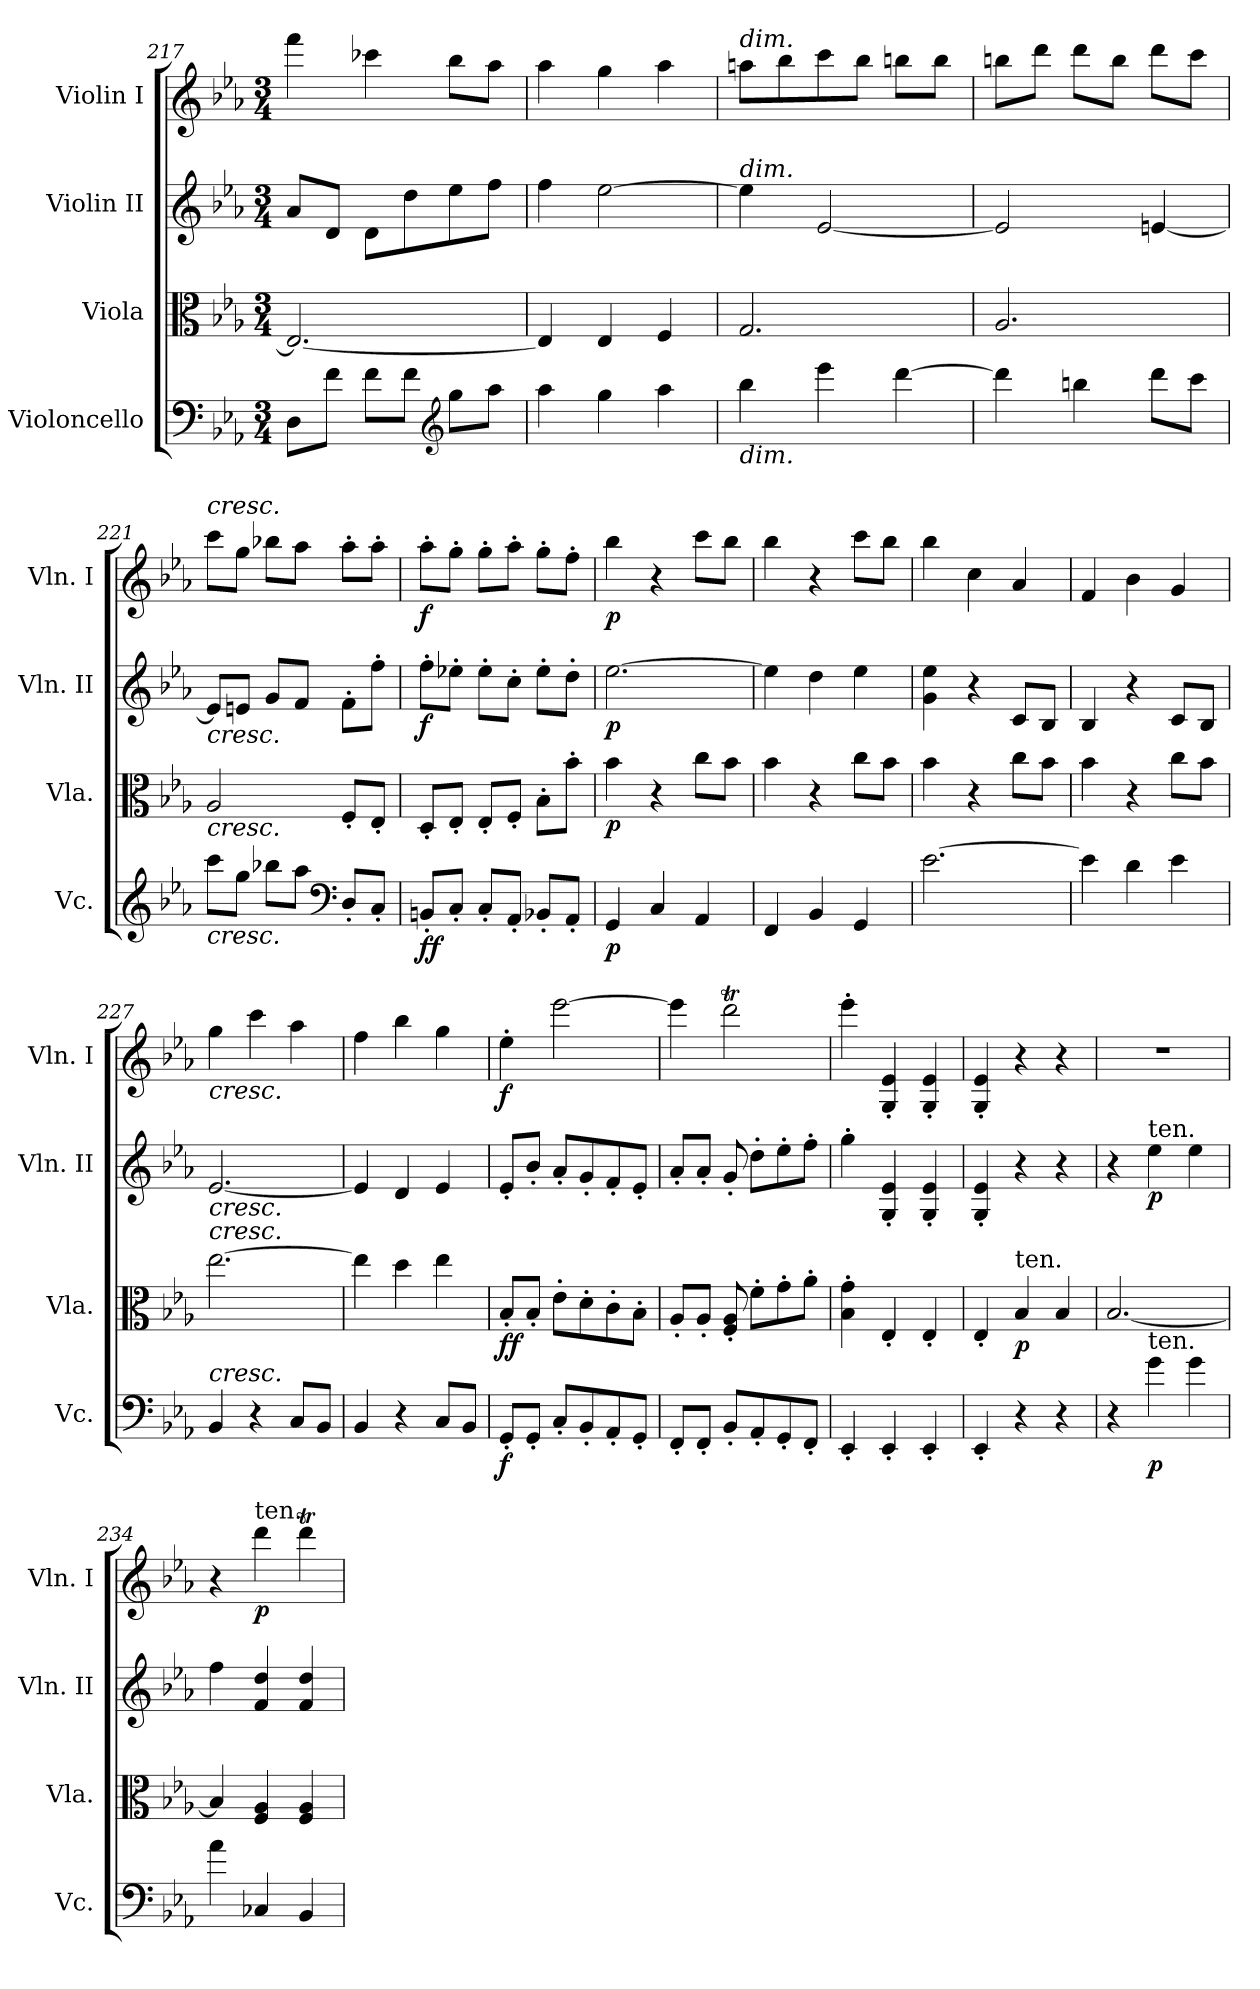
**kern	**dynam	**kern	**dynam	**kern	**dynam	**kern	**dynam
*part4	*part4	*part3	*part3	*part2	*part2	*part1	*part1
*staff4	*staff4	*staff3	*staff3	*staff2	*staff2	*staff1	*staff1
*I"Violoncello	*	*I"Viola	*	*I"Violin II	*	*I"Violin I	*
*I'Vc.	*	*I'Vla.	*	*I'Vln. II	*	*I'Vln. I	*
*clefF4	*	*clefC3	*	*clefG2	*	*clefG2	*
*k[b-e-a-]	*	*k[b-e-a-]	*	*k[b-e-a-]	*	*k[b-e-a-]	*
*E-:	*	*E-:	*	*E-:	*	*E-:	*
*M3/4	*	*M3/4	*	*M3/4	*	*M3/4	*
=217	=217	=217	=217	=217	=217	=217	=217
8D\L	.	2.E-/_	.	8a-/L	.	4fff\	.
8f\J	.	.	.	8d/J	.	.	.
8f\L	.	.	.	8d\L	.	4ccc-X\	.
8f\J	.	.	.	8dd\	.	.	.
*clefG2	*	*	*	*	*	*	*
8gg\L	.	.	.	8ee-\	.	8bb-\L	.
8aa-\J	.	.	.	8ff\J	.	8aa-\J	.
=218	=218	=218	=218	=218	=218	=218	=218
4aa-\	.	4E-/]	.	4ff\	.	4aa-\	.
4gg\	.	4E-/	.	[2ee-\	.	4gg\	.
4aa-\	.	4F/	.	.	.	4aa-\	.
=219	=219	=219	=219	=219	=219	=219	=219
!	!	!	!	!	!	!LO:TX:a:i:t=dim.	!
!	!	!	!	!LO:TX:a:i:t=dim.	!	!	!
!LO:TX:b:i:t=dim.	!	!	!	!	!	!	!
4bb-\	.	2.G/	.	4ee-\]	.	8aan\L	.
.	.	.	.	.	.	8bb-\	.
4eee-\	.	.	.	[2e-/	.	8ccc\	.
.	.	.	.	.	.	8bb-\J	.
[4ddd\	.	.	.	.	.	8bbn\L	.
.	.	.	.	.	.	8bb\J	.
=220	=220	=220	=220	=220	=220	=220	=220
4ddd\]	.	2.A-/	.	2e-/]	.	8bbn\L	.
.	.	.	.	.	.	8ddd\J	.
4bbn\	.	.	.	.	.	8ddd\L	.
.	.	.	.	.	.	8bb\J	.
8ddd\L	.	.	.	[4en/	.	8ddd\L	.
8ccc\J	.	.	.	.	.	8ccc\J	.
=221	=221	=221	=221	=221	=221	=221	=221
!	!	!	!	!	!	!LO:TX:a:i:t=cresc.	!
!	!	!	!	!LO:TX:b:i:t=cresc.	!	!	!
!	!	!LO:TX:b:i:t=cresc.	!	!	!	!	!
!LO:TX:b:i:t=cresc.	!	!	!	!	!	!	!
8ccc\L	.	2A-/	.	8e/L]	.	8ccc\L	.
8gg\J	.	.	.	8en/J	.	8gg\J	.
8bb-X\L	.	.	.	8g/L	.	8bb-X\L	.
8aa-\J	.	.	.	8f/J	.	8aa-\J	.
*clefF4	*	*	*	*	*	*	*
8D'/L	.	8F'/L	.	8f'\L	.	8aa-'\L	.
8C'/J	.	8E-'/J	.	8ff'\J	.	8aa-'\J	.
=222	=222	=222	=222	=222	=222	=222	=222
!	!LO:DY:b	!	!	!	!	!	!
!	!LO:DY:n=1:b	!	!	!	!LO:DY:b	!	!LO:DY:b
8BBn'/L	f f	8D'/L	.	8ff'\L	f	8aa-'\L	f
8C'/J	.	8E-'/J	.	8ee-X'\J	.	8gg'\J	.
8C'/L	.	8E-'/L	.	8ee-'\L	.	8gg'\L	.
8AA-'/J	.	8F'/J	.	8cc'\J	.	8aa-'\J	.
8BB-X'/L	.	8B-'\L	.	8ee-'\L	.	8gg'\L	.
8AA-'/J	.	8b-'\J	.	8dd'\J	.	8ff'\J	.
=223	=223	=223	=223	=223	=223	=223	=223
!	!LO:DY:b	!	!LO:DY:b	!	!LO:DY:b	!	!LO:DY:b
4GG/	p	4b-\	p	[2.ee-\	p	4bb-\	p
4C/	.	4r	.	.	.	4r	.
4AA-/	.	8cc\L	.	.	.	8ccc\L	.
.	.	8b-\J	.	.	.	8bb-\J	.
=224	=224	=224	=224	=224	=224	=224	=224
4FF/	.	4b-\	.	4ee-\]	.	4bb-\	.
4BB-/	.	4r	.	4dd\	.	4r	.
4GG/	.	8cc\L	.	4ee-\	.	8ccc\L	.
.	.	8b-\J	.	.	.	8bb-\J	.
=225	=225	=225	=225	=225	=225	=225	=225
[2.e-\	.	4b-\	.	4g\ 4ee-\	.	4bb-\	.
.	.	4r	.	4r	.	4cc\	.
.	.	8cc\L	.	8c/L	.	4a-/	.
.	.	8b-\J	.	8B-/J	.	.	.
=226	=226	=226	=226	=226	=226	=226	=226
4e-\]	.	4b-\	.	4B-/	.	4f/	.
4d\	.	4r	.	4r	.	4b-\	.
4e-\	.	8cc\L	.	8c/L	.	4g/	.
.	.	8b-\J	.	8B-/J	.	.	.
=227	=227	=227	=227	=227	=227	=227	=227
!	!	!	!	!	!	!LO:TX:b:i:t=cresc.	!
!	!	!	!	!LO:TX:b:i:t=cresc.	!	!	!
!	!	!LO:TX:a:i:t=cresc.	!	!	!	!	!
!LO:TX:a:i:t=cresc.	!	!	!	!	!	!	!
4BB-/	.	[2.ee-\	.	[2.e-/	.	4gg\	.
4r	.	.	.	.	.	4ccc\	.
8C/L	.	.	.	.	.	4aa-\	.
8BB-/J	.	.	.	.	.	.	.
=228	=228	=228	=228	=228	=228	=228	=228
4BB-/	.	4ee-\]	.	4e-/]	.	4ff\	.
4r	.	4dd\	.	4d/	.	4bb-\	.
8C/L	.	4ee-\	.	4e-/	.	4gg\	.
8BB-/J	.	.	.	.	.	.	.
=229	=229	=229	=229	=229	=229	=229	=229
!	!LO:DY:b	!	!LO:DY:b	!	!	!	!
!	!	!	!LO:DY:n=1:b	!	!	!	!LO:DY:b
8GG'/L	f	8B-'/L	f f	8e-'/L	.	4ee-'\	f
8GG'/J	.	8B-'/J	.	8b-'/J	.	.	.
8C'/L	.	8e-'\L	.	8a-'/L	.	[2eee-\	.
8BB-'/	.	8d'\	.	8g'/	.	.	.
8AA-'/	.	8c'\	.	8f'/	.	.	.
8GG'/J	.	8B-'\J	.	8e-'/J	.	.	.
=230	=230	=230	=230	=230	=230	=230	=230
8FF'/L	.	8A-'/L	.	8a-'/L	.	4eee-\]	.
8FF'/J	.	8A-'/J	.	8a-'/J	.	.	.
8BB-'/L	.	8F/' 8A-/'	.	8g'/	.	2dddt\	.
8AA-'/	.	8f'\L	.	8dd'\L	.	.	.
8GG'/	.	8g'\	.	8ee-'\	.	.	.
8FF'/J	.	8a-'\J	.	8ff'\J	.	.	.
=231	=231	=231	=231	=231	=231	=231	=231
4EE-'/	.	4B-\' 4g\'	.	4gg'\	.	4eee-'\	.
4EE-'/	.	4E-'/	.	4G/' 4e-/'	.	4G/' 4e-/'	.
4EE-'/	.	4E-'/	.	4G/' 4e-/'	.	4G/' 4e-/'	.
=232	=232	=232	=232	=232	=232	=232	=232
4EE-'/	.	4E-'/	.	4G/' 4e-/'	.	4G/' 4e-/'	.
!	!	!LO:TX:a:t=ten.	!	!	!	!	!
!	!	!	!LO:DY:b	!	!	!	!
4r	.	4B-/	p	4r	.	4r	.
4r	.	4B-/	.	4r	.	4r	.
=233	=233	=233	=233	=233	=233	=233	=233
4r	.	[2.B-/	.	4r	.	2.r	.
!	!	!	!	!LO:TX:a:t=ten.	!	!	!
!LO:TX:a:t=ten.	!	!	!	!	!	!	!
!	!LO:DY:b	!	!	!	!LO:DY:b	!	!
4g\	p	.	.	4ee-\	p	.	.
4g\	.	.	.	4ee-\	.	.	.
=234	=234	=234	=234	=234	=234	=234	=234
4a-\	.	4B-/]	.	4ff\	.	4r	.
!	!	!	!	!	!	!LO:TX:a:t=ten.	!
!	!	!	!	!	!	!	!LO:DY:b
4C-X/	.	4F/ 4A-/	.	4f/ 4dd/	.	4ddd\	p
4BB-/	.	4F/ 4A-/	.	4f/ 4dd/	.	4dddt\	.
=	=	=	=	=	=	=	=
*-	*-	*-	*-	*-	*-	*-	*-
